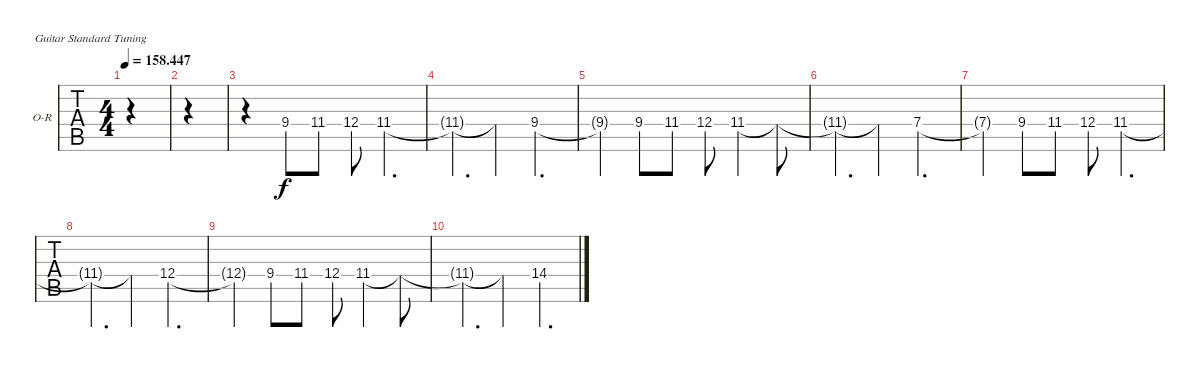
\defaultSystemsLayout 4
\bracketExtendMode groupsimilarinstruments
\firstSystemTrackNameOrientation horizontal
\otherSystemsTrackNameOrientation horizontal
\track ("Overdriven-R" "O-R") {instrument overdrivenguitar}
\staff {tabs}
\tuning (E4 B3 G3 D3 A2 E2)
\ts (4 4)
\tempo
158.447
\accidentals auto
\clef g2
\ottava regular
\simile none
\ks c
|
|
r.4 9.4{hac}.8 11.4.8 12.4{hac}.8 11.4.4{d} |
11.4{t}.4{d} 11.4{t}.4 9.4{hac}.4{d} |
9.4{t}.4 9.4.8 11.4{hac}.8 12.4.8 11.4{hac}.4 11.4{t}.8 |
11.4{t}.4{d} 11.4{t}.4 7.4.4{d} |
7.4{t}.4 9.4{hac}.8 11.4.8 12.4{hac}.8 11.4.4{d} |
11.4{t}.4{d} 11.4{t}.4 12.4{hac}.4{d} |
12.4{t}.4 9.4.8 11.4{hac}.8 12.4.8 11.4{hac}.4 11.4{t}.8 |
11.4{t}.4{d} 11.4{t}.4 14.4.4{d}
